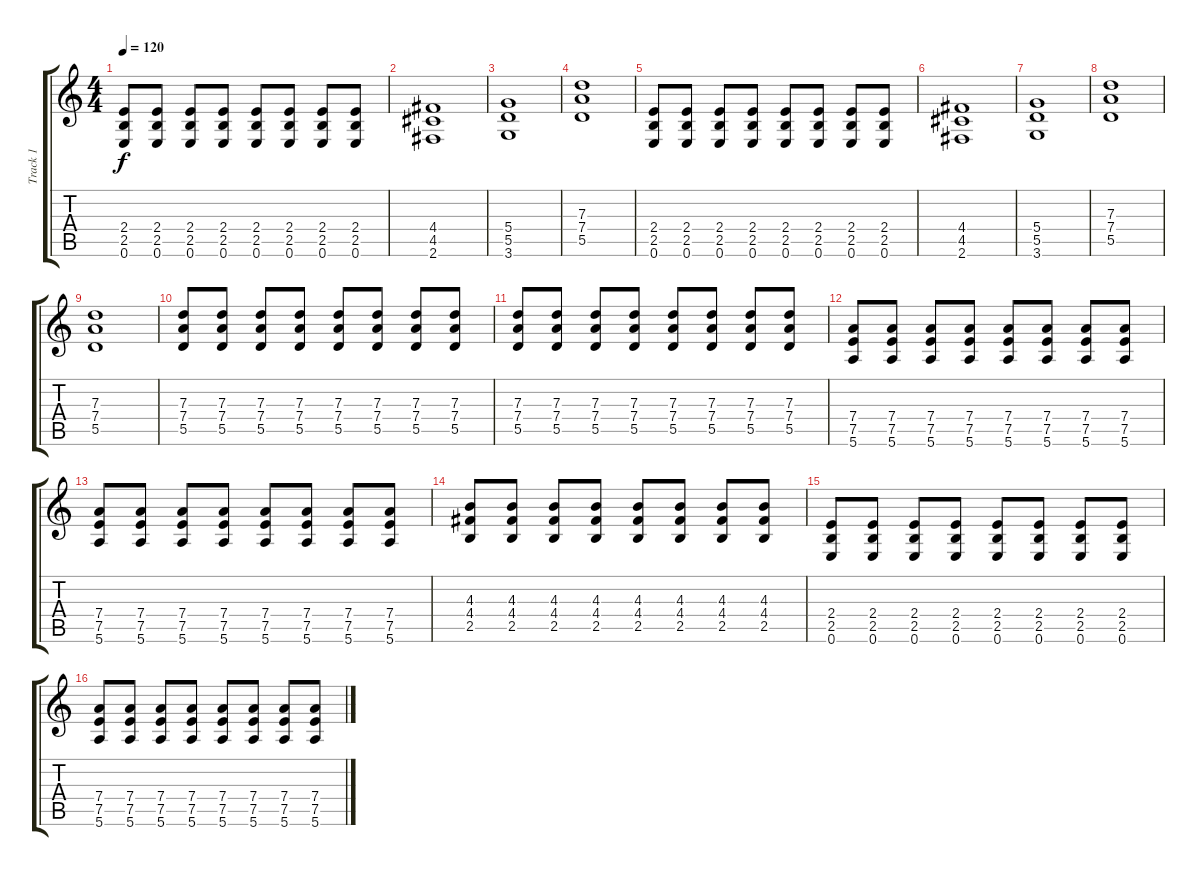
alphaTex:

\track ("Track 1" "Track 1") {instrument electricguitarclean}
\staff {score tabs}
\tuning (E4 B3 G3 D3 A2 E2) {hide}
\ts (4 4)
\tempo 120
\clef g2
\ks c
(2.4 2.5 0.6).8{dy f} (2.4 2.5 0.6).8 (2.4 2.5 0.6).8 (2.4 2.5 0.6).8 (2.4 2.5 0.6).8 (2.4 2.5 0.6).8 (2.4 2.5 0.6).8 (2.4 2.5 0.6).8 |
(4.4 4.5 2.6).1 |
(5.4 5.5 3.6).1 |
(7.3 7.4 5.5).1 |
(2.4 2.5 0.6).8 (2.4 2.5 0.6).8 (2.4 2.5 0.6).8 (2.4 2.5 0.6).8 (2.4 2.5 0.6).8 (2.4 2.5 0.6).8 (2.4 2.5 0.6).8 (2.4 2.5 0.6).8 |
(4.4 4.5 2.6).1 |
(5.4 5.5 3.6).1 |
(7.3 7.4 5.5).1 |
(7.3 7.4 5.5).1 |
(7.3 7.4 5.5).8{instrument electricguitarclean} (7.3 7.4 5.5).8 (7.3 7.4 5.5).8 (7.3 7.4 5.5).8 (7.3 7.4 5.5).8 (7.3 7.4 5.5).8 (7.3 7.4 5.5).8 (7.3 7.4 5.5).8 |
(7.3 7.4 5.5).8 (7.3 7.4 5.5).8 (7.3 7.4 5.5).8 (7.3 7.4 5.5).8 (7.3 7.4 5.5).8 (7.3 7.4 5.5).8 (7.3 7.4 5.5).8 (7.3 7.4 5.5).8 |
(7.4 7.5 5.6).8 (7.4 7.5 5.6).8 (7.4 7.5 5.6).8 (7.4 7.5 5.6).8 (7.4 7.5 5.6).8 (7.4 7.5 5.6).8 (7.4 7.5 5.6).8 (7.4 7.5 5.6).8 |
(7.4 7.5 5.6).8 (7.4 7.5 5.6).8 (7.4 7.5 5.6).8 (7.4 7.5 5.6).8 (7.4 7.5 5.6).8 (7.4 7.5 5.6).8 (7.4 7.5 5.6).8 (7.4 7.5 5.6).8 |
(4.3 4.4 2.5).8 (4.3 4.4 2.5).8 (4.3 4.4 2.5).8 (4.3 4.4 2.5).8 (4.3 4.4 2.5).8 (4.3 4.4 2.5).8 (4.3 4.4 2.5).8 (4.3 4.4 2.5).8 |
(2.4 2.5 0.6).8 (2.4 2.5 0.6).8 (2.4 2.5 0.6).8 (2.4 2.5 0.6).8 (2.4 2.5 0.6).8 (2.4 2.5 0.6).8 (2.4 2.5 0.6).8 (2.4 2.5 0.6).8 |
(7.4 7.5 5.6).8 (7.4 7.5 5.6).8 (7.4 7.5 5.6).8 (7.4 7.5 5.6).8 (7.4 7.5 5.6).8 (7.4 7.5 5.6).8 (7.4 7.5 5.6).8 (7.4 7.5 5.6).8
